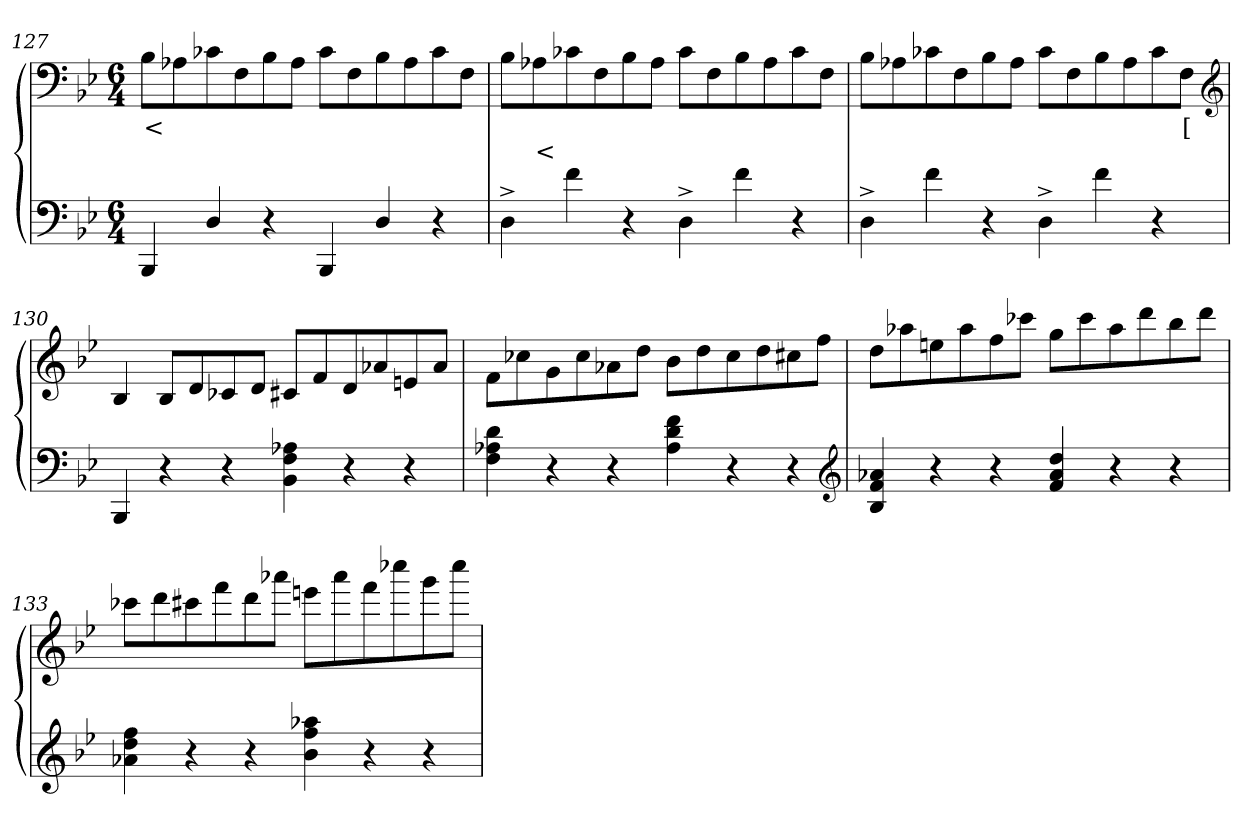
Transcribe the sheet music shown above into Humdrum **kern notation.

**kern	**kern	**text	**text
*part2	*part1	*part1	*part1
*staff2	*staff1	*staff1	*staff1
*clefF4	*clefF4	*	*
*k[b-e-]	*k[b-e-]	*	*
*M6/4	*M6/4	*	*
=127	=127	=127	=127
4BBB-	8B-L	<	.
.	8A-X	.	.
4D/	8c-X	.	.
.	8F	.	.
4r	8B-	.	.
.	8A-J	.	.
4BBB-	8c-L	.	.
.	8F	.	.
4D/	8B-	.	.
.	8A-	.	.
4r	8c-	.	.
.	8FJ	.	.
=128	=128	=128	=128
4D^>	8B-L	.	.
.	8A-X	.	<
4f	8c-X	.	.
.	8F	.	.
4r	8B-	.	.
.	8A-J	.	.
4D^>	8c-L	.	.
.	8F	.	.
4f	8B-	.	.
.	8A-	.	.
4r	8c-	.	.
.	8FJ	.	.
=129	=129	=129	=129
4D^>	8B-L	.	.
.	8A-X	.	.
4f	8c-X	.	.
.	8F	.	.
4r	8B-	.	.
.	8A-J	.	.
4D^>	8c-L	.	.
.	8F	.	.
4f	8B-	.	.
.	8A-	.	.
4r	8c-	.	.
.	8FJ	[	.
*	*clefG2	*	*
=130	=130	=130	=130
4BBB-	4B-	.	.
4r	8B-L	.	.
.	8d	.	.
4r	8c-X	.	.
.	8dJ	.	.
4A-X 4F 4BB-	8c#XL	.	.
.	8f	.	.
4r	8d	.	.
.	8a-X	.	.
4r	8en	.	.
.	8a-J	.	.
=131	=131	=131	=131
4d 4A-X 4F	8f\L	.	.
.	8cc-X	.	.
4r	8g	.	.
.	8cc-	.	.
4r	8a-X	.	.
.	8ddJ	.	.
4f 4d 4A-	8b-L	.	.
.	8dd	.	.
4r	8cc-	.	.
.	8dd	.	.
4r	8cc#X	.	.
.	8ffJ	.	.
*clefG2	*	*	*
=132	=132	=132	=132
4a-X 4f 4B-	8ddL	.	.
.	8aa-X	.	.
4r	8een	.	.
.	8aa-	.	.
4r	8ff	.	.
.	8ccc-XJ	.	.
4dd 4a- 4f	8ggL	.	.
.	8ccc-	.	.
4r	8aa-	.	.
.	8ddd	.	.
4r	8bb-	.	.
.	8dddJ	.	.
=133	=133	=133	=133
4ff 4dd 4a-X	8ccc-XL	.	.
.	8ddd	.	.
4r	8ccc#X	.	.
.	8fff	.	.
4r	8ddd	.	.
.	8aaa-XJ	.	.
4aa- 4ff 4b-	8eeenL	.	.
.	8aaa-	.	.
4r	8fff	.	.
.	8cccc-X	.	.
4r	8ggg	.	.
.	8cccc-J	.	.
=	=	=	=
*-	*-	*-	*-
